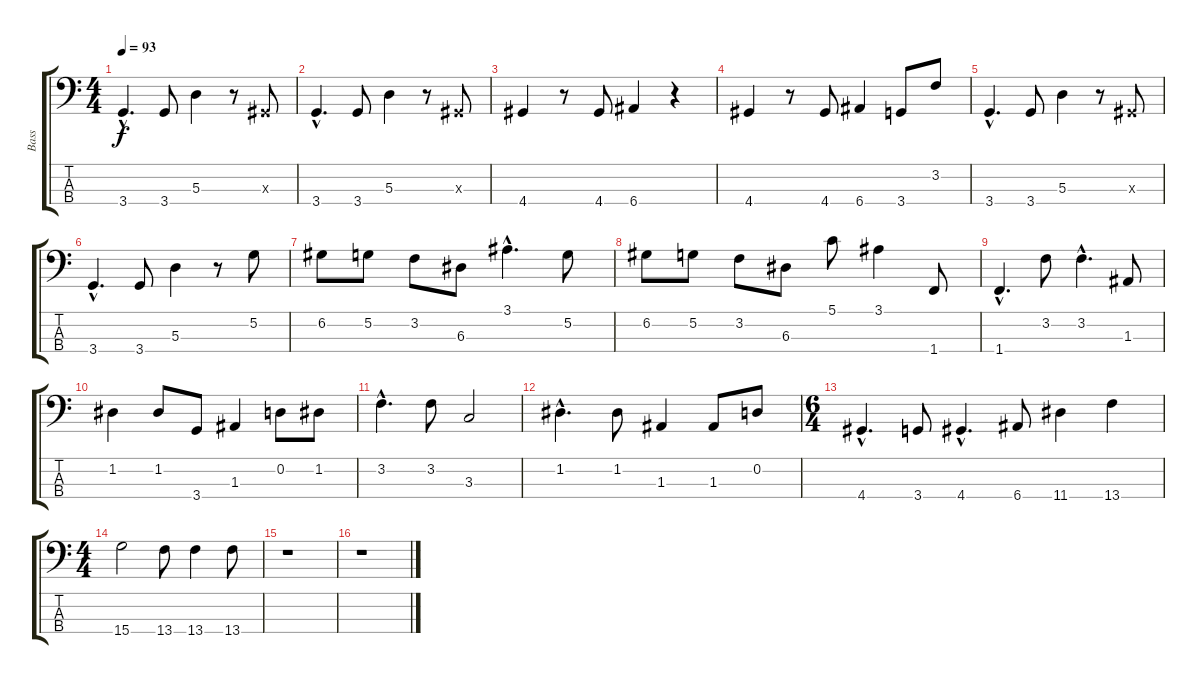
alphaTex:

\track ("Bass" "Bass") {instrument electricbassfinger}
\staff {score tabs}
\tuning (G2 D2 A1 E1) {hide}
\ts (4 4)
\tempo 93
\clef f4
\ks c
3.4{hac}.4{d dy f} 3.4.8 5.3.4 r.8 -1.3{x}.8 |
3.4{hac}.4{d} 3.4.8 5.3.4 r.8 -1.3{x}.8 |
4.4.4 r.8 4.4.8 6.4.4 r.4 |
4.4.4 r.8 4.4.8 6.4.4 3.4.8 3.2.8 |
3.4{hac}.4{d} 3.4.8 5.3.4 r.8 -1.3{x}.8 |
3.4{hac}.4{d} 3.4.8 5.3.4 r.8 5.2.8 |
6.2.8 5.2.8 3.2.8 6.3.8 3.1{hac}.4{d} 5.2.8 |
6.2.8 5.2.8 3.2.8 6.3.8 5.1.8 3.1.4 1.4.8 |
1.4{hac}.4{d} 3.2.8 3.2{hac}.4{d} 1.3.8 |
1.2.4 1.2.8 3.4.8 1.3.4 0.2.8 1.2.8 |
3.2{hac}.4{d} 3.2.8 3.3.2 |
1.2{hac}.4{d} 1.2.8 1.3.4 1.3.8 0.2.8 |
\ts (6 4)
4.4{hac}.4{d} 3.4.8 4.4{hac}.4{d} 6.4.8 11.4.4 13.4.4 |
\ts (4 4)
15.4.2 13.4.8 13.4.4 13.4.8 |
r.1 |
r.1
